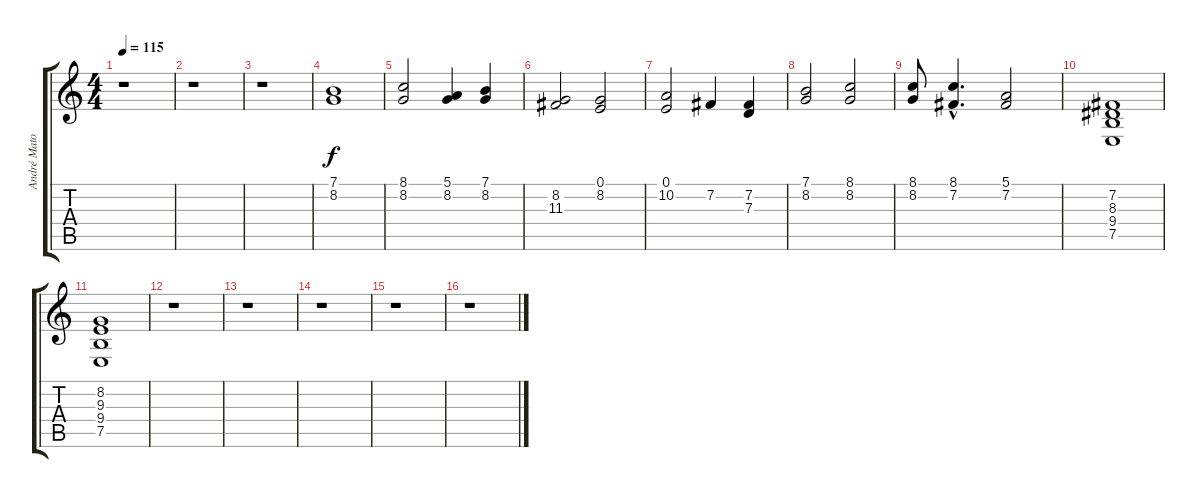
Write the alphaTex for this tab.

\track ("André Matos (tecl)" "André Mato") {instrument stringensemble1}
\staff {score tabs}
\tuning (E4 B3 G3 D3 A2 E2) {hide}
\ts (4 4)
\tempo 115
\clef g2
\ks c
r.1{dy f} |
r.1 |
r.1 |
(7.1 8.2).1 |
(8.1 8.2).2 (5.1 8.2).4 (7.1 8.2).4 |
(8.2 11.3).2 (0.1 8.2).2 |
(0.1 10.2).2 7.2.4 (7.2 7.3).4 |
(7.1 8.2).2 (8.1 8.2).2 |
(8.1 8.2).8 (8.1{hac} 7.2{hac}).4{d} (5.1 7.2).2 |
(7.2 8.3 9.4 7.5).1 |
(8.2 9.3 9.4 7.5).1 |
r.1 |
r.1 |
r.1 |
r.1 |
r.1
